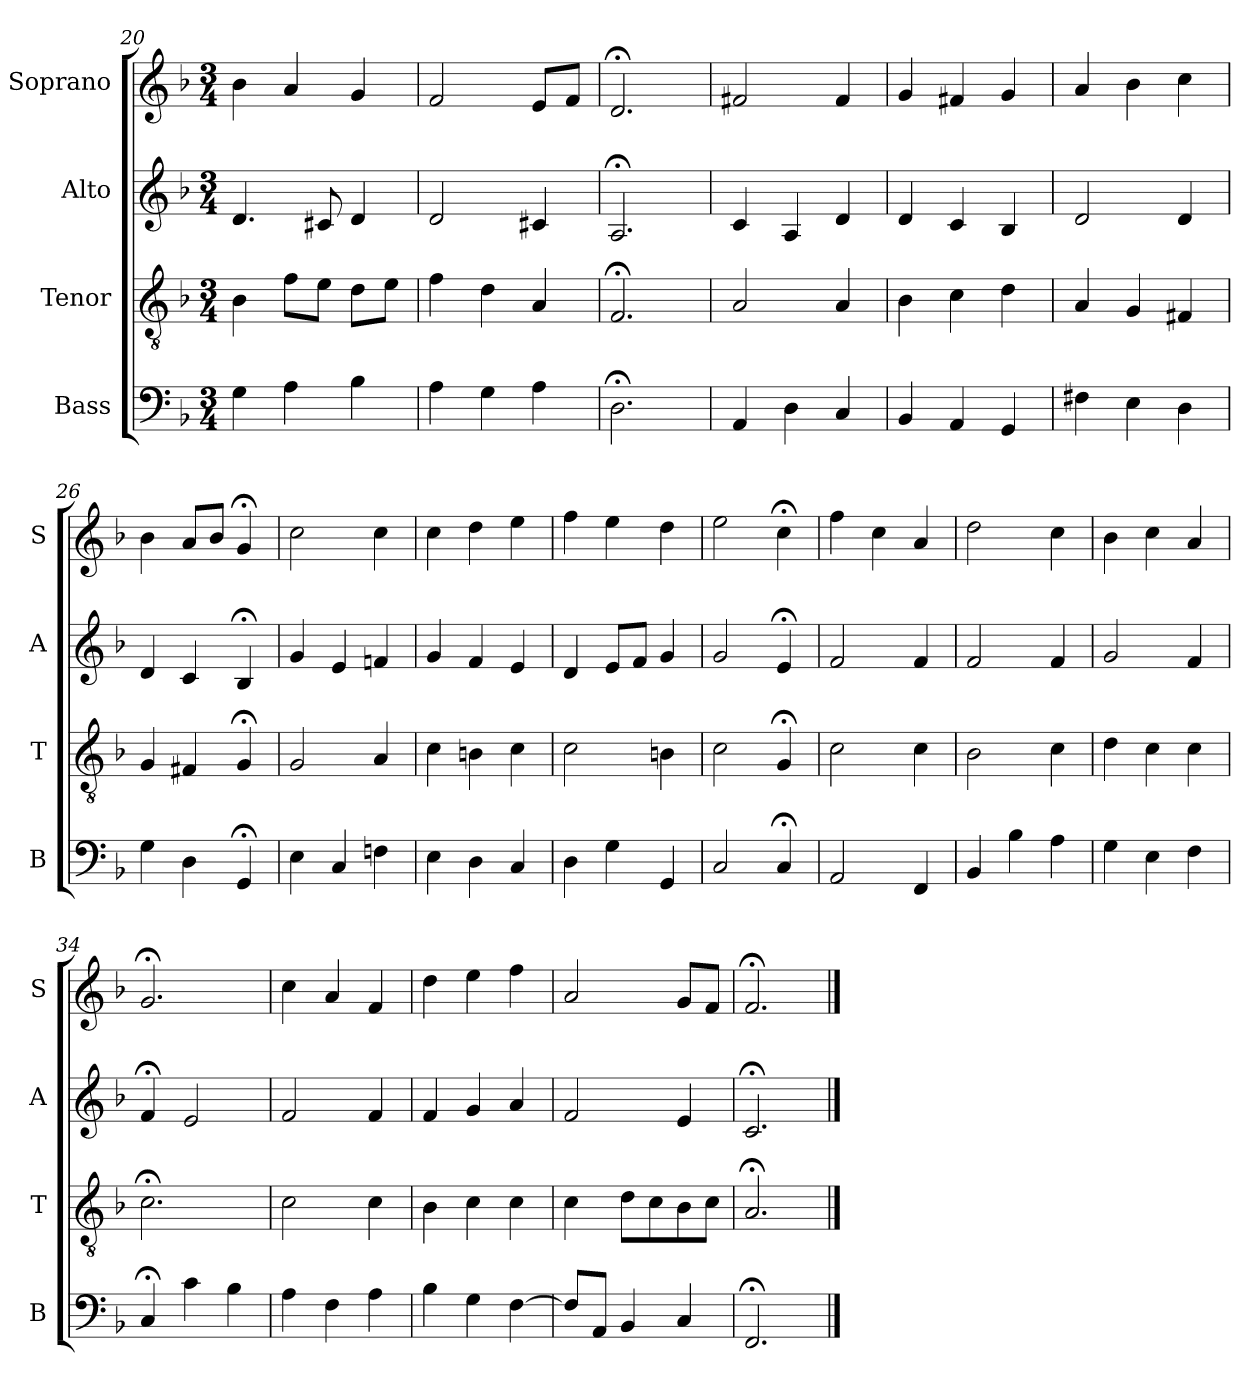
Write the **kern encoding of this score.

**kern	**kern	**kern	**kern
*part4	*part3	*part2	*part1
*staff4	*staff3	*staff2	*staff1
*I"Bass	*I"Tenor	*I"Alto	*I"Soprano
*I'B	*I'T	*I'A	*I'S
*clefF4	*clefGv2	*clefG2	*clefG2
*k[b-]	*k[b-]	*k[b-]	*k[b-]
*F:	*F:	*F:	*F:
*M3/4	*M3/4	*M3/4	*M3/4
=20	=20	=20	=20
4G	4B-	4.d	4b-
4A	8fL	.	4a
.	8eJ	8c#X	.
4B-	8dL	4d	4g
.	8eJ	.	.
=21	=21	=21	=21
4A	4f	2d	2f
4G	4d	.	.
4A	4A	4c#X	8eL
.	.	.	8fJ
=22	=22	=22	=22
2.D;<	2.F;<	2.A;<	2.d;<
=23	=23	=23	=23
4AA	2A	4c	2f#X
4D	.	4A	.
4C	4A	4d	4f#
=24	=24	=24	=24
4BB-	4B-	4d	4g
4AA	4c	4c	4f#X
4GG	4d	4B-	4g
=25	=25	=25	=25
4F#X	4A	2d	4a
4E	4G	.	4b-
4D	4F#X	4d	4cc
=26	=26	=26	=26
4G	4G	4d	4b-
4D	4F#X	4c	8aL
.	.	.	8b-J
4GG;<	4G;<	4B-;<	4g;<
=27	=27	=27	=27
4E	2G	4g	2cc
4C	.	4e	.
4Fn	4A	4fn	4cc
=28	=28	=28	=28
4E	4c	4g	4cc
4D	4Bn	4f	4dd
4C	4c	4e	4ee
=29	=29	=29	=29
4D	2c	4d	4ff
4G	.	8eL	4ee
.	.	8fJ	.
4GG	4Bn	4g	4dd
=30	=30	=30	=30
2C	2c	2g	2ee
4C;<	4G;<	4e;<	4cc;<
=31	=31	=31	=31
2AA	2c	2f	4ff
.	.	.	4cc
4FF	4c	4f	4a
=32	=32	=32	=32
4BB-	2B-	2f	2dd
4B-	.	.	.
4A	4c	4f	4cc
=33	=33	=33	=33
4G	4d	2g	4b-
4E	4c	.	4cc
4F	4c	4f	4a
=34	=34	=34	=34
4C;<	2.c;<	4f;<	2.g;<
4c	.	2e	.
4B-	.	.	.
=35	=35	=35	=35
4A	2c	2f	4cc
4F	.	.	4a
4A	4c	4fi	4f
=36	=36	=36	=36
4B-	4B-i	4fi	4dd
4G	4ci	4gi	4ee
[4F	4c	4a	4ff
=37	=37	=37	=37
8FL]	4c	2f	2a
8AAJ	.	.	.
4BB-	8dL	.	.
.	8c	.	.
4C	8B-	4e	8gL
.	8cJ	.	8fJ
=38	=38	=38	=38
2.FF;<	2.A;<	2.c;<	2.f;<
==	==	==	==
*-	*-	*-	*-
